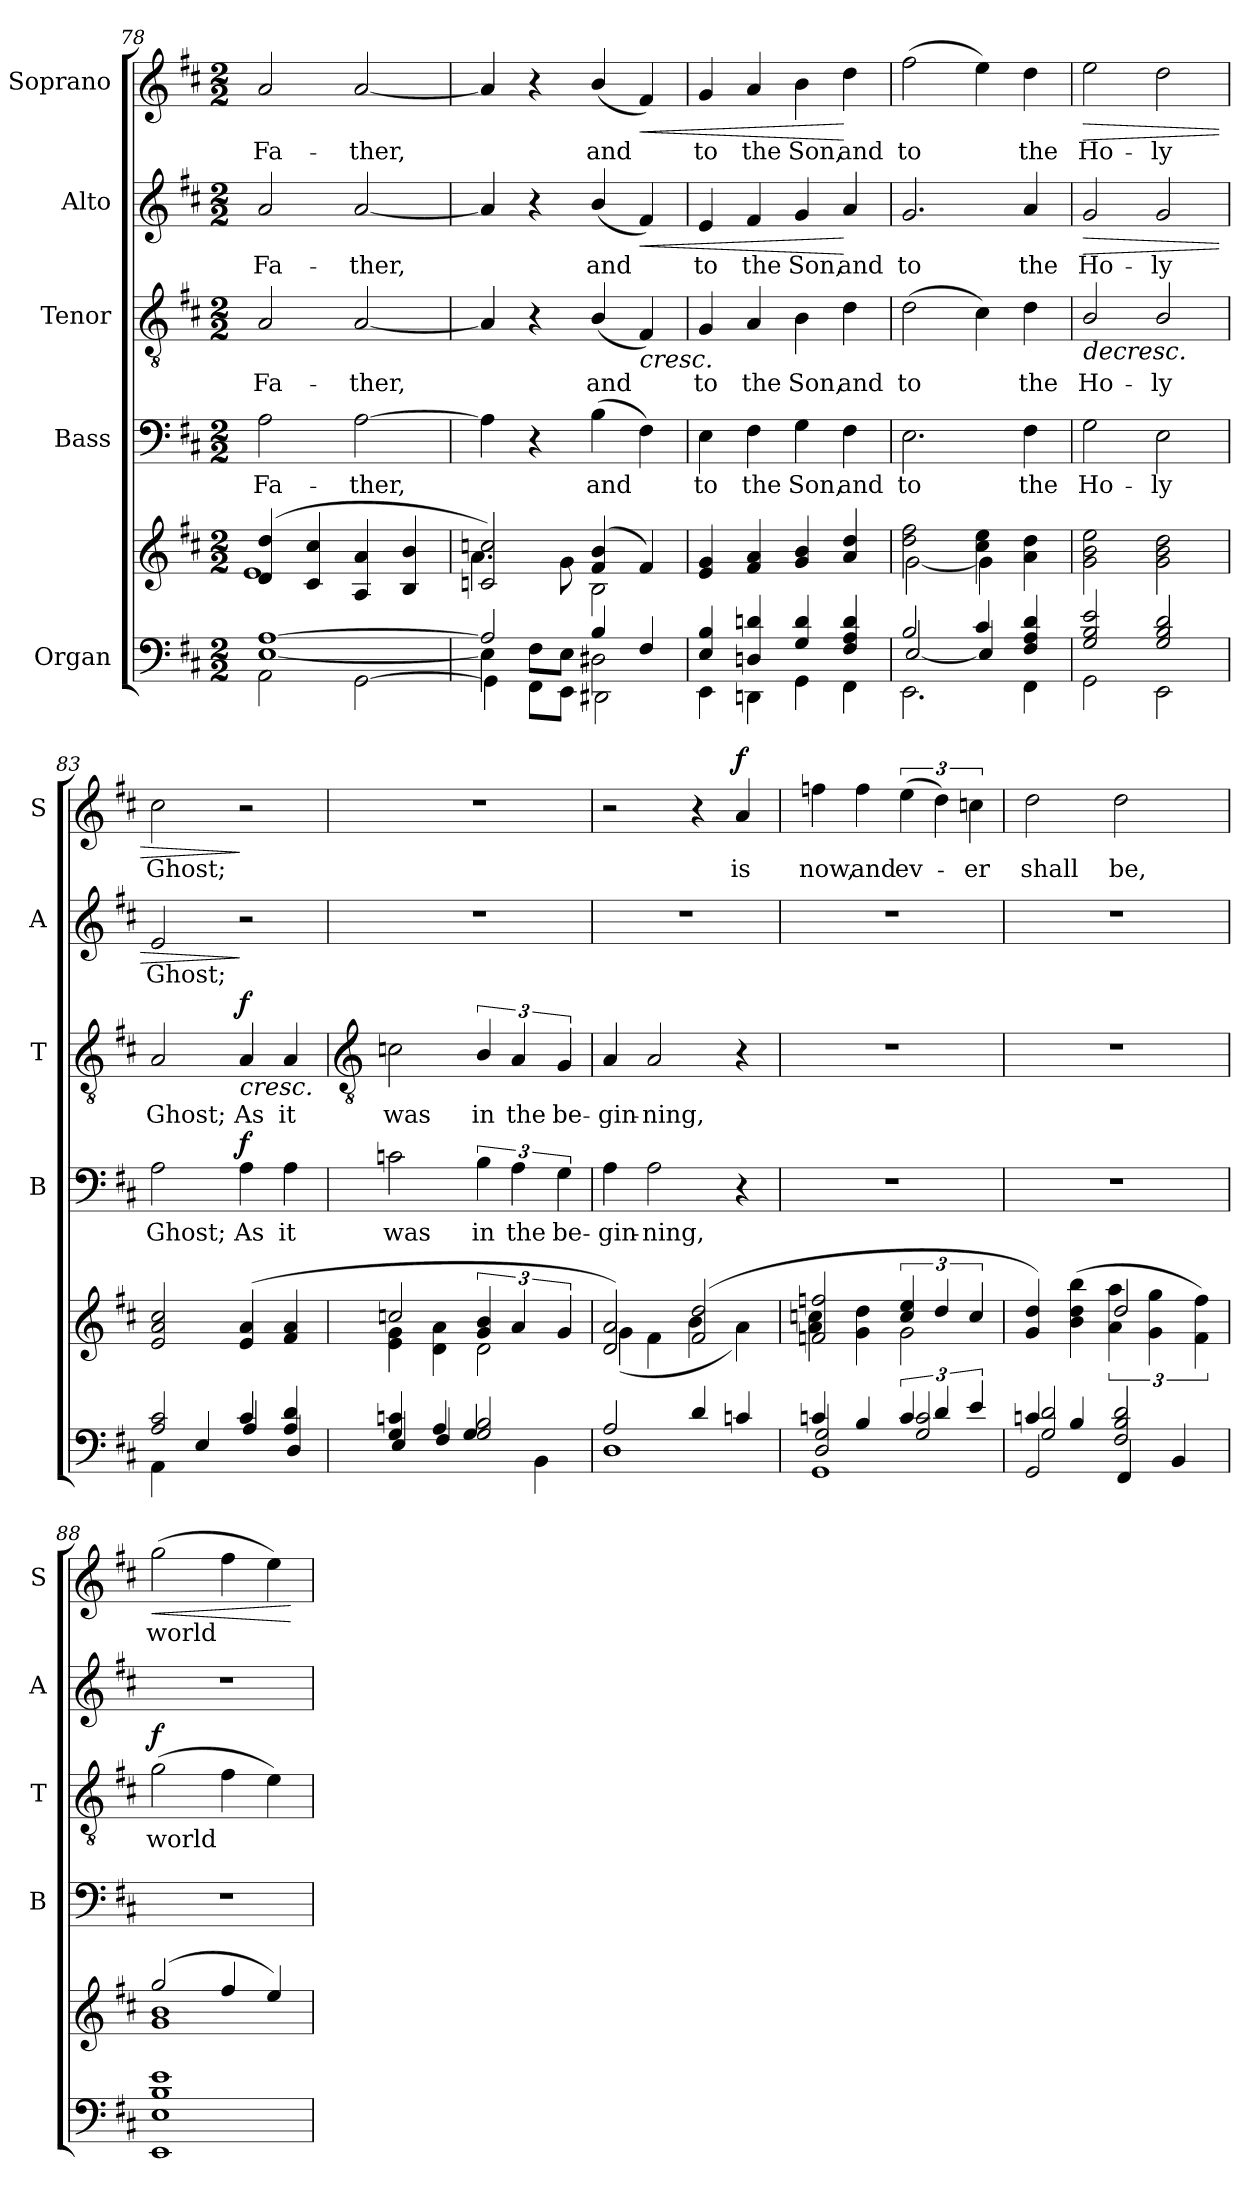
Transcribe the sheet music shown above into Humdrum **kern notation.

**kern	**kern	**kern	**text	**dynam	**kern	**text	**dynam	**kern	**text	**dynam	**kern	**text	**dynam
*part5	*part5	*part4	*part4	*part4	*part3	*part3	*part3	*part2	*part2	*part2	*part1	*part1	*part1
*staff6	*staff5	*staff4	*staff4	*staff4	*staff3	*staff3	*staff3	*staff2	*staff2	*staff2	*staff1	*staff1	*staff1
*I"Organ	*	*I"Bass	*	*	*I"Tenor	*	*	*I"Alto	*	*	*I"Soprano	*	*
*	*	*I'B	*	*	*I'T	*	*	*I'A	*	*	*I'S	*	*
!!LO:LB:g=z
*clefF4	*clefG2	*clefF4	*	*	*clefGv2	*	*	*clefG2	*	*	*clefG2	*	*
*k[f#c#]	*k[f#c#]	*k[f#c#]	*	*	*k[f#c#]	*	*	*k[f#c#]	*	*	*k[f#c#]	*	*
*D:	*D:	*D:	*	*	*D:	*	*	*D:	*	*	*D:	*	*
*M2/2	*M2/2	*M2/2	*	*	*M2/2	*	*	*M2/2	*	*	*M2/2	*	*
=78	=78	=78	=78	=78	=78	=78	=78	=78	=78	=78	=78	=78	=78
*^	*^	*	*	*	*	*	*	*	*	*	*	*	*
*	*^	*	*	*	*	*	*	*	*	*	*	*	*	*	*
!	!	!	!	!	!	!LO:LY:b	!	!	!LO:LY:b	!	!	!LO:LY:b	!	!	!LO:LY:b	!
[1A/	[1E/	2AA\	(>4d/ 4dd/	1e\	2A	Fa-	.	2A	Fa-	.	2a	Fa-	.	2a	Fa-	.
.	.	.	4c#/ 4cc#/	.	.	.	.	.	.	.	.	.	.	.	.	.
!	!	!	!	!	!	!LO:LY:b	!	!	!LO:LY:b	!	!	!LO:LY:b	!	!	!LO:LY:b	!
.	.	[2GG\	4A/ 4a/	.	[2A	-ther,	.	[2A	-ther,	.	[2a	-ther,	.	[2a	-ther,	.
.	.	.	4B/ 4b/	.	.	.	.	.	.	.	.	.	.	.	.	.
=79	=79	=79	=79	=79	=79	=79	=79	=79	=79	=79	=79	=79	=79	=79	=79	=79
2A/]	4E\]	4GG\]	2cn/ 2ccn/)	4.a\	4A]	.	.	4A]	.	.	4a]	.	.	4a]	.	.
.	8F#\L	8FF#\L	.	.	4r	.	.	4r	.	.	4r	.	.	4r	.	.
.	8E\J	8EE\J	.	8g\	.	.	.	.	.	.	.	.	.	.	.	.
!	!	!	!	!	!	!LO:LY:b	!	!	!LO:LY:b	!	!	!LO:LY:b	!	!	!LO:LY:b	!
4B/	2D#X\	2DD#X\	(>4f#/ 4b/	2B\	(>4B\	and	.	(<4B/	and	.	(<4b/	and	.	(<4b/	and	.
!	!	!	!	!	!	!	!	!	!	!LO:HP:b	!	!	!LO:HP:b	!	!	!LO:HP:b
4F#/	.	.	4f#/)	.	4F#)	.	.	4F#)	.	<	4f#)	.	<	4f#)	.	<
=80	=80	=80	=80	=80	=80	=80	=80	=80	=80	=80	=80	=80	=80	=80	=80	=80
!	!	!	!	!	!	!LO:LY:b	!	!	!LO:LY:b	!	!	!LO:LY:b	!	!	!LO:LY:b	!
4E/ 4B/	1ryy	4EE\	4e/ 4g/	1ryy	4E	to	.	4G	to	.	4e	to	.	4g	to	.
!	!	!	!	!	!	!LO:LY:b	!	!	!LO:LY:b	!	!	!LO:LY:b	!	!	!LO:LY:b	!
4Dn/ 4dn/	.	4DDn\	4f#/ 4a/	.	4F#	the	.	4A	the	.	4f#	the	.	4a	the	.
!	!	!	!	!	!	!LO:LY:b	!	!	!LO:LY:b	!	!	!LO:LY:b	!	!	!LO:LY:b	!
4G/ 4d/	.	4GG\	4g/ 4b/	.	4G	Son,	.	4B	Son,	.	4g	Son,	.	4b	Son,	.
!	!	!	!	!	!	!LO:LY:b	!	!	!LO:LY:b	!	!	!LO:LY:b	!	!	!LO:LY:b	!
4F#/ 4A/ 4d/	.	4FF#\	4a/ 4dd/	.	4F#	and	.	4d	and	.	4a	and	[	4dd	and	[
=81	=81	=81	=81	=81	=81	=81	=81	=81	=81	=81	=81	=81	=81	=81	=81	=81
!	!	!	!	!	!	!LO:LY:b	!	!	!LO:LY:b	!	!	!LO:LY:b	!	!	!LO:LY:b	!
2B/	[2E/	2.EE\	2dd\ 2ff#\	[2g\	2.E	to	.	(>2d	to	.	2.g	to	.	(>2ff#	to	.
4c#/	4E/]	.	4cc#\ 4ee\	4g\]	.	.	.	4c#)	.	.	.	.	.	4ee)	.	.
!	!	!	!	!	!	!LO:LY:b	!	!	!LO:LY:b	!	!	!LO:LY:b	!	!	!LO:LY:b	!
4F#/ 4A/ 4d/	4ryy	4FF#\	4ryy	4a\ 4dd\	4F#	the	.	4d	the	.	4a	the	.	4dd	the	.
=82	=82	=82	=82	=82	=82	=82	=82	=82	=82	=82	=82	=82	=82	=82	=82	=82
!	!	!	!	!	!	!LO:LY:b	!	!	!LO:LY:b	!LO:HP:b	!	!LO:LY:b	!LO:HP:b	!	!LO:LY:b	!LO:HP:b
2G/ 2B/ 2e/	1ryy	2GG\	1ryy	2g\ 2b\ 2ee\	2G	Ho-	.	2B/	Ho-	>	2g	Ho-	>	2ee	Ho-	>
!	!	!	!	!	!	!LO:LY:b	!	!	!LO:LY:b	!	!	!LO:LY:b	!	!	!LO:LY:b	!
2G/ 2B/ 2d/	.	2EE\	.	2g\ 2b\ 2dd\	2E	-ly	.	2B/	-ly	.	2g	-ly	.	2dd	-ly	.
=83	=83	=83	=83	=83	=83	=83	=83	=83	=83	=83	=83	=83	=83	=83	=83	=83
!	!	!	!	!	!	!LO:LY:b	!	!	!LO:LY:b	!	!	!LO:LY:b	!	!	!LO:LY:b	!
2A/ 2c#/	1ryy	4AA\	2e/ 2a/ 2cc#/	1ryy	2A	Ghost;	.	2A	Ghost;	.	2e	Ghost;	.	2cc#	Ghost;	.
.	.	4E	.	.	.	.	.	.	.	.	.	.	.	.	.	.
!	!	!	!	!	!	!LO:LY:b	!LO:DY:b	!	!LO:LY:b	!LO:HP:n=1:b	!	!	!	!	!	!
!	!	!	!	!	!	!	!	!	!	!LO:DY:n=1:b	!	!	!	!	!	!
4c#/	.	4A	(>4e/ 4a/	.	4A	As	f	4A	As	[ < f	2r	.	]	2r	.	]
!	!	!	!	!	!	!LO:LY:b	!	!	!LO:LY:b	!	!	!	!	!	!	!
4A/ 4d/	.	4D	4f#/ 4a/	.	4A	it	.	4A	it	.	.	.	.	.	.	.
!!LO:LB:g=z
=84	=84	=84	=84	=84	=84	=84	=84	=84	=84	=84	=84	=84	=84	=84	=84	=84
*	*	*	*	*	*	*	*	*clefGv2	*	*	*	*	*	*	*	*
!	!	!	!	!	!	!LO:LY:b	!	!	!LO:LY:b	!	!	!	!	!	!	!
4G/ 4cn/	1ryy	4E	2ccn/	4e\ 4g\	2cn	was	.	2cn	was	.	1r	.	.	1r	.	.
4A/	.	4F#	.	4d\ 4a\	.	.	.	.	.	.	.	.	.	.	.	.
!	!	!	!	!	!	!LO:LY:b	!	!	!LO:LY:b	!	!	!	!	!	!	!
2G/ 2B/	.	4G	6g/ 6b/	2d\	6B\	in	.	6B/	in	]	.	.	.	.	.	.
!	!	!	!	!	!	!LO:LY:b	!	!	!LO:LY:b	!	!	!	!	!	!	!
.	.	.	6a/	.	6A	the	.	6A	the	.	.	.	.	.	.	.
.	.	4BB\	.	.	.	.	.	.	.	.	.	.	.	.	.	.
!	!	!	!	!	!	!LO:LY:b	!	!	!LO:LY:b	!	!	!	!	!	!	!
.	.	.	6g/	.	6G	be-	.	6G	be-	.	.	.	.	.	.	.
=85	=85	=85	=85	=85	=85	=85	=85	=85	=85	=85	=85	=85	=85	=85	=85	=85
!	!	!	!	!	!	!LO:LY:b	!	!	!LO:LY:b	!	!	!	!	!	!	!
2A/	1ryy	1D	2d/ 2a/)	(<4g\	4A	-gin-	.	4A	-gin-	.	1r	.	.	2r	.	.
!	!	!	!	!	!	!LO:LY:b	!	!	!LO:LY:b	!	!	!	!	!	!	!
.	.	.	.	4f#\	2A	-ning,	.	2A	-ning,	.	.	.	.	.	.	.
4d/	.	.	(>2f#/ 2dd/	4b\	.	.	.	.	.	.	.	.	.	4r	.	.
!	!	!	!	!	!	!	!	!	!	!	!	!	!	!	!LO:LY:b	!LO:DY:b
4cn/	.	.	.	4a\)	4r	.	.	4r	.	.	.	.	.	4a	is	f
=86	=86	=86	=86	=86	=86	=86	=86	=86	=86	=86	=86	=86	=86	=86	=86	=86
!	!	!	!	!	!	!	!	!	!	!	!	!	!	!	!LO:LY:b	!
4cn/	2D/ 2G/	1GG	2fn/ 2ffn/	4a\ 4ccn\	1r	.	.	1r	.	.	1r	.	.	4ffn	now,	.
!	!	!	!	!	!	!	!	!	!	!	!	!	!	!	!LO:LY:b	!
4B/	.	.	.	4g\ 4dd\	.	.	.	.	.	.	.	.	.	4ff	and	.
!	!	!	!	!	!	!	!	!	!	!	!	!	!	!	!LO:LY:b	!
6c/	2G/ 2c/	.	6cc/ 6ee/	2g\	.	.	.	.	.	.	.	.	.	(>6ee	ev-	.
6d/	.	.	6dd/	.	.	.	.	.	.	.	.	.	.	6dd)	.	.
!	!	!	!	!	!	!	!	!	!	!	!	!	!	!	!LO:LY:b	!
6e/	.	.	6cc/	.	.	.	.	.	.	.	.	.	.	6ccn	er	.
=87	=87	=87	=87	=87	=87	=87	=87	=87	=87	=87	=87	=87	=87	=87	=87	=87
!	!	!	!	!	!	!	!	!	!	!	!	!	!	!	!LO:LY:b	!
4cn/	2G/ 2d/	2GG	4g/ 4dd/)	4ryy	1r	.	.	1r	.	.	1r	.	.	2dd	shall	.
4B/	.	.	4ryy	(<4b\ 4dd\ 4bb\	.	.	.	.	.	.	.	.	.	.	.	.
!	!	!	!	!	!	!	!	!	!	!	!	!	!	!	!LO:LY:b	!
2F#/ 2B/ 2d/	2ryy	4FF#	2dd/	6a\ 6aa\	.	.	.	.	.	.	.	.	.	2dd	be,	.
.	.	.	.	6g\ 6gg\	.	.	.	.	.	.	.	.	.	.	.	.
.	.	4BB	.	.	.	.	.	.	.	.	.	.	.	.	.	.
.	.	.	.	6f#\ 6ff#\)	.	.	.	.	.	.	.	.	.	.	.	.
=88	=88	=88	=88	=88	=88	=88	=88	=88	=88	=88	=88	=88	=88	=88	=88	=88
!	!	!	!	!	!	!	!	!	!LO:LY:b	!LO:DY:b	!	!	!	!	!LO:LY:b	!LO:HP:b
1E/ 1B/ 1e/	1ryy	1EE	(>2gg/	1g\ 1b\	1r	.	.	(>2g	world	f	1r	.	.	(>2gg	world	<
.	.	.	4ff#/	.	.	.	.	4f#	.	.	.	.	.	4ff#	.	.
.	.	.	4ee/)	.	.	.	.	4e)	.	.	.	.	.	4ee)	.	.
*v	*v	*v	*	*	*	*	*	*	*	*	*	*	*	*	*	*
*	*v	*v	*	*	*	*	*	*	*	*	*	*	*	*
.	.	.	.	.	.	.	[	.	.	.	.	.	[
=	=	=	=	=	=	=	=	=	=	=	=	=	=
*-	*-	*-	*-	*-	*-	*-	*-	*-	*-	*-	*-	*-	*-
